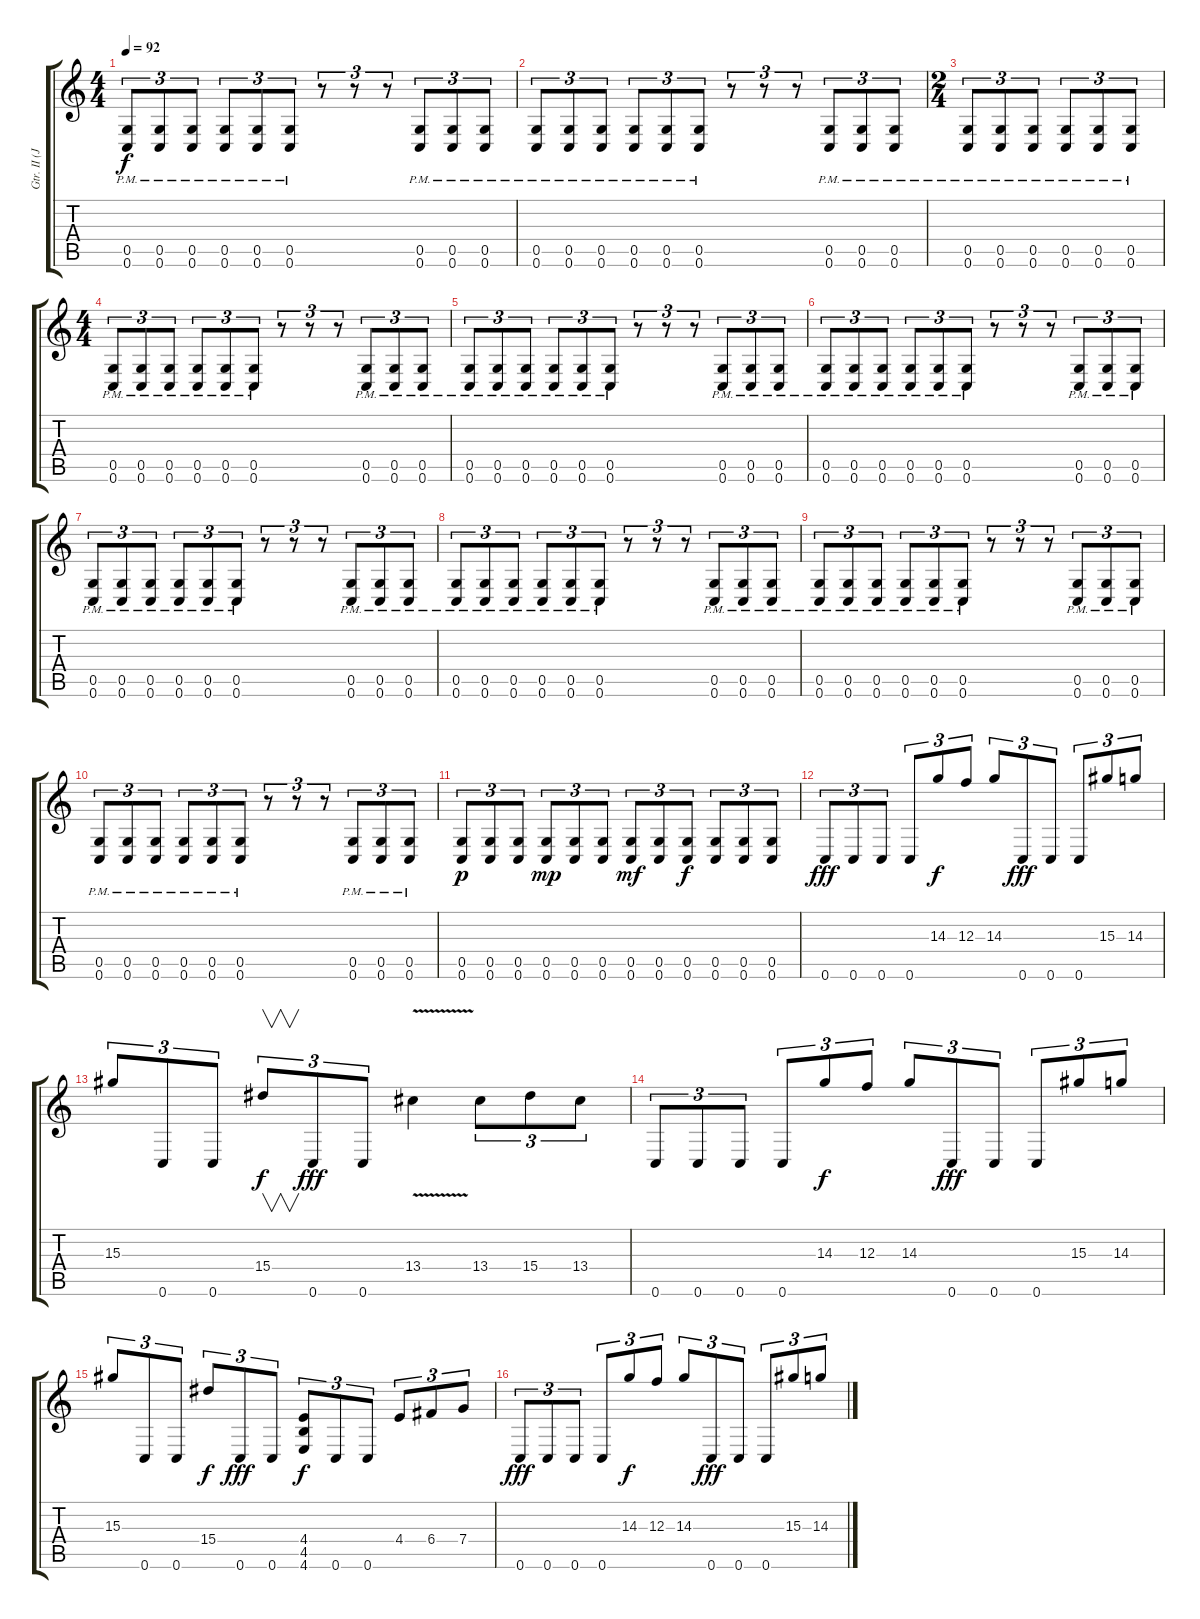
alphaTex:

\track ("Gtr. II (Jämsen)" "Gtr. II (J") {instrument distortionguitar}
\staff {score tabs}
\tuning (D4 A3 F3 C3 G2 C2) {hide}
\ts (4 4)
\tempo 92
\clef g2
\ks c
(0.5{pm} 0.6{pm}).8{tu (3 2) dy f} (0.5{pm} 0.6{pm}).8{tu (3 2)} (0.5{pm} 0.6{pm}).8{tu (3 2)} (0.5{pm} 0.6{pm}).8{tu (3 2)} (0.5{pm} 0.6{pm}).8{tu (3 2)} (0.5{pm} 0.6{pm}).8{tu (3 2)} r.8{tu (3 2)} r.8{tu (3 2)} r.8{tu (3 2)} (0.5{pm} 0.6{pm}).8{tu (3 2)} (0.5{pm} 0.6{pm}).8{tu (3 2)} (0.5{pm} 0.6{pm}).8{tu (3 2)} |
(0.5{pm} 0.6{pm}).8{tu (3 2)} (0.5{pm} 0.6{pm}).8{tu (3 2)} (0.5{pm} 0.6{pm}).8{tu (3 2)} (0.5{pm} 0.6{pm}).8{tu (3 2)} (0.5{pm} 0.6{pm}).8{tu (3 2)} (0.5{pm} 0.6{pm}).8{tu (3 2)} r.8{tu (3 2)} r.8{tu (3 2)} r.8{tu (3 2)} (0.5{pm} 0.6{pm}).8{tu (3 2)} (0.5{pm} 0.6{pm}).8{tu (3 2)} (0.5{pm} 0.6{pm}).8{tu (3 2)} |
\ts (2 4)
(0.5{pm} 0.6{pm}).8{tu (3 2)} (0.5{pm} 0.6{pm}).8{tu (3 2)} (0.5{pm} 0.6{pm}).8{tu (3 2)} (0.5{pm} 0.6{pm}).8{tu (3 2)} (0.5{pm} 0.6{pm}).8{tu (3 2)} (0.5{pm} 0.6{pm}).8{tu (3 2)} |
\ts (4 4)
(0.5{pm} 0.6{pm}).8{tu (3 2)} (0.5{pm} 0.6{pm}).8{tu (3 2)} (0.5{pm} 0.6{pm}).8{tu (3 2)} (0.5{pm} 0.6{pm}).8{tu (3 2)} (0.5{pm} 0.6{pm}).8{tu (3 2)} (0.5{pm} 0.6{pm}).8{tu (3 2)} r.8{tu (3 2)} r.8{tu (3 2)} r.8{tu (3 2)} (0.5{pm} 0.6{pm}).8{tu (3 2)} (0.5{pm} 0.6{pm}).8{tu (3 2)} (0.5{pm} 0.6{pm}).8{tu (3 2)} |
(0.5{pm} 0.6{pm}).8{tu (3 2)} (0.5{pm} 0.6{pm}).8{tu (3 2)} (0.5{pm} 0.6{pm}).8{tu (3 2)} (0.5{pm} 0.6{pm}).8{tu (3 2)} (0.5{pm} 0.6{pm}).8{tu (3 2)} (0.5{pm} 0.6{pm}).8{tu (3 2)} r.8{tu (3 2)} r.8{tu (3 2)} r.8{tu (3 2)} (0.5{pm} 0.6{pm}).8{tu (3 2)} (0.5{pm} 0.6{pm}).8{tu (3 2)} (0.5{pm} 0.6{pm}).8{tu (3 2)} |
(0.5{pm} 0.6{pm}).8{tu (3 2)} (0.5{pm} 0.6{pm}).8{tu (3 2)} (0.5{pm} 0.6{pm}).8{tu (3 2)} (0.5{pm} 0.6{pm}).8{tu (3 2)} (0.5{pm} 0.6{pm}).8{tu (3 2)} (0.5{pm} 0.6{pm}).8{tu (3 2)} r.8{tu (3 2)} r.8{tu (3 2)} r.8{tu (3 2)} (0.5{pm} 0.6{pm}).8{tu (3 2)} (0.5{pm} 0.6{pm}).8{tu (3 2)} (0.5{pm} 0.6{pm}).8{tu (3 2)} |
(0.5{pm} 0.6{pm}).8{tu (3 2)} (0.5{pm} 0.6{pm}).8{tu (3 2)} (0.5{pm} 0.6{pm}).8{tu (3 2)} (0.5{pm} 0.6{pm}).8{tu (3 2)} (0.5{pm} 0.6{pm}).8{tu (3 2)} (0.5{pm} 0.6{pm}).8{tu (3 2)} r.8{tu (3 2)} r.8{tu (3 2)} r.8{tu (3 2)} (0.5{pm} 0.6{pm}).8{tu (3 2)} (0.5{pm} 0.6{pm}).8{tu (3 2)} (0.5{pm} 0.6{pm}).8{tu (3 2)} |
(0.5{pm} 0.6{pm}).8{tu (3 2)} (0.5{pm} 0.6{pm}).8{tu (3 2)} (0.5{pm} 0.6{pm}).8{tu (3 2)} (0.5{pm} 0.6{pm}).8{tu (3 2)} (0.5{pm} 0.6{pm}).8{tu (3 2)} (0.5{pm} 0.6{pm}).8{tu (3 2)} r.8{tu (3 2)} r.8{tu (3 2)} r.8{tu (3 2)} (0.5{pm} 0.6{pm}).8{tu (3 2)} (0.5{pm} 0.6{pm}).8{tu (3 2)} (0.5{pm} 0.6{pm}).8{tu (3 2)} |
(0.5{pm} 0.6{pm}).8{tu (3 2)} (0.5{pm} 0.6{pm}).8{tu (3 2)} (0.5{pm} 0.6{pm}).8{tu (3 2)} (0.5{pm} 0.6{pm}).8{tu (3 2)} (0.5{pm} 0.6{pm}).8{tu (3 2)} (0.5{pm} 0.6{pm}).8{tu (3 2)} r.8{tu (3 2)} r.8{tu (3 2)} r.8{tu (3 2)} (0.5{pm} 0.6{pm}).8{tu (3 2)} (0.5{pm} 0.6{pm}).8{tu (3 2)} (0.5{pm} 0.6{pm}).8{tu (3 2)} |
(0.5{pm} 0.6{pm}).8{tu (3 2)} (0.5{pm} 0.6{pm}).8{tu (3 2)} (0.5{pm} 0.6{pm}).8{tu (3 2)} (0.5{pm} 0.6{pm}).8{tu (3 2)} (0.5{pm} 0.6{pm}).8{tu (3 2)} (0.5{pm} 0.6{pm}).8{tu (3 2)} r.8{tu (3 2)} r.8{tu (3 2)} r.8{tu (3 2)} (0.5{pm} 0.6{pm}).8{tu (3 2)} (0.5{pm} 0.6{pm}).8{tu (3 2)} (0.5{pm} 0.6{pm}).8{tu (3 2)} |
(0.5 0.6).8{tu (3 2) dy p} (0.5 0.6).8{tu (3 2)} (0.5 0.6).8{tu (3 2)} (0.5 0.6).8{tu (3 2) dy mp} (0.5 0.6).8{tu (3 2)} (0.5 0.6).8{tu (3 2)} (0.5 0.6).8{tu (3 2) dy mf} (0.5 0.6).8{tu (3 2)} (0.5 0.6).8{tu (3 2) dy f} (0.5 0.6).8{tu (3 2)} (0.5 0.6).8{tu (3 2)} (0.5 0.6).8{tu (3 2)} |
0.6.8{tu (3 2) dy fff} 0.6.8{tu (3 2)} 0.6.8{tu (3 2)} 0.6.8{tu (3 2)} 14.3.8{tu (3 2) dy f} 12.3.8{tu (3 2)} 14.3.8{tu (3 2)} 0.6.8{tu (3 2) dy fff} 0.6.8{tu (3 2)} 0.6.8{tu (3 2)} 15.3.8{tu (3 2)} 14.3.8{tu (3 2)} |
15.3.8{tu (3 2)} 0.6.8{tu (3 2)} 0.6.8{tu (3 2)} 15.4.8{v tu (3 2) dy f} 0.6.8{tu (3 2) dy fff} 0.6.8{tu (3 2)} 13.4{v}.4 13.4.8{tu (3 2)} 15.4.8{tu (3 2)} 13.4.8{tu (3 2)} |
0.6.8{tu (3 2)} 0.6.8{tu (3 2)} 0.6.8{tu (3 2)} 0.6.8{tu (3 2)} 14.3.8{tu (3 2) dy f} 12.3.8{tu (3 2)} 14.3.8{tu (3 2)} 0.6.8{tu (3 2) dy fff} 0.6.8{tu (3 2)} 0.6.8{tu (3 2)} 15.3.8{tu (3 2)} 14.3.8{tu (3 2)} |
15.3.8{tu (3 2)} 0.6.8{tu (3 2)} 0.6.8{tu (3 2)} 15.4.8{tu (3 2) dy f} 0.6.8{tu (3 2) dy fff} 0.6.8{tu (3 2)} (4.4 4.5 4.6).8{tu (3 2) dy f} 0.6.8{tu (3 2)} 0.6.8{tu (3 2)} 4.4.8{tu (3 2)} 6.4.8{tu (3 2)} 7.4.8{tu (3 2)} |
0.6.8{tu (3 2) dy fff} 0.6.8{tu (3 2)} 0.6.8{tu (3 2)} 0.6.8{tu (3 2)} 14.3.8{tu (3 2) dy f} 12.3.8{tu (3 2)} 14.3.8{tu (3 2)} 0.6.8{tu (3 2) dy fff} 0.6.8{tu (3 2)} 0.6.8{tu (3 2)} 15.3.8{tu (3 2)} 14.3.8{tu (3 2)}
